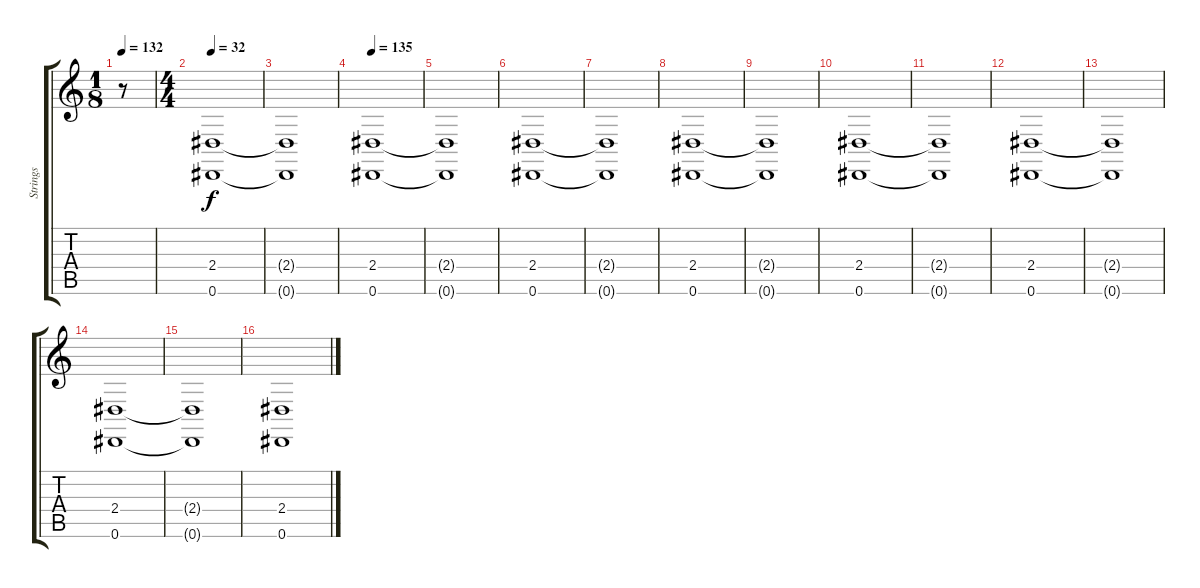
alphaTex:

\track ("Strings" "Strings") {instrument stringensemble1}
\staff {score tabs}
\tuning (Eb4 Bb3 Gb3 Db3 Ab2 Eb2) {hide}
\ts (1 8)
\tempo 132
\clef g2
\ks c
r.8{dy f instrument stringensemble1} |
\ts (4 4)
\tempo 32
(2.4 0.6).1{volume 13} |
(2.4{t} 0.6{t}).1 |
\tempo 135
(2.4 0.6).1{volume 12} |
(2.4{t} 0.6{t}).1 |
(2.4 0.6).1 |
(2.4{t} 0.6{t}).1 |
(2.4 0.6).1 |
(2.4{t} 0.6{t}).1 |
(2.4 0.6).1 |
(2.4{t} 0.6{t}).1 |
(2.4 0.6).1 |
(2.4{t} 0.6{t}).1 |
(2.4 0.6).1 |
(2.4{t} 0.6{t}).1 |
(2.4 0.6).1
